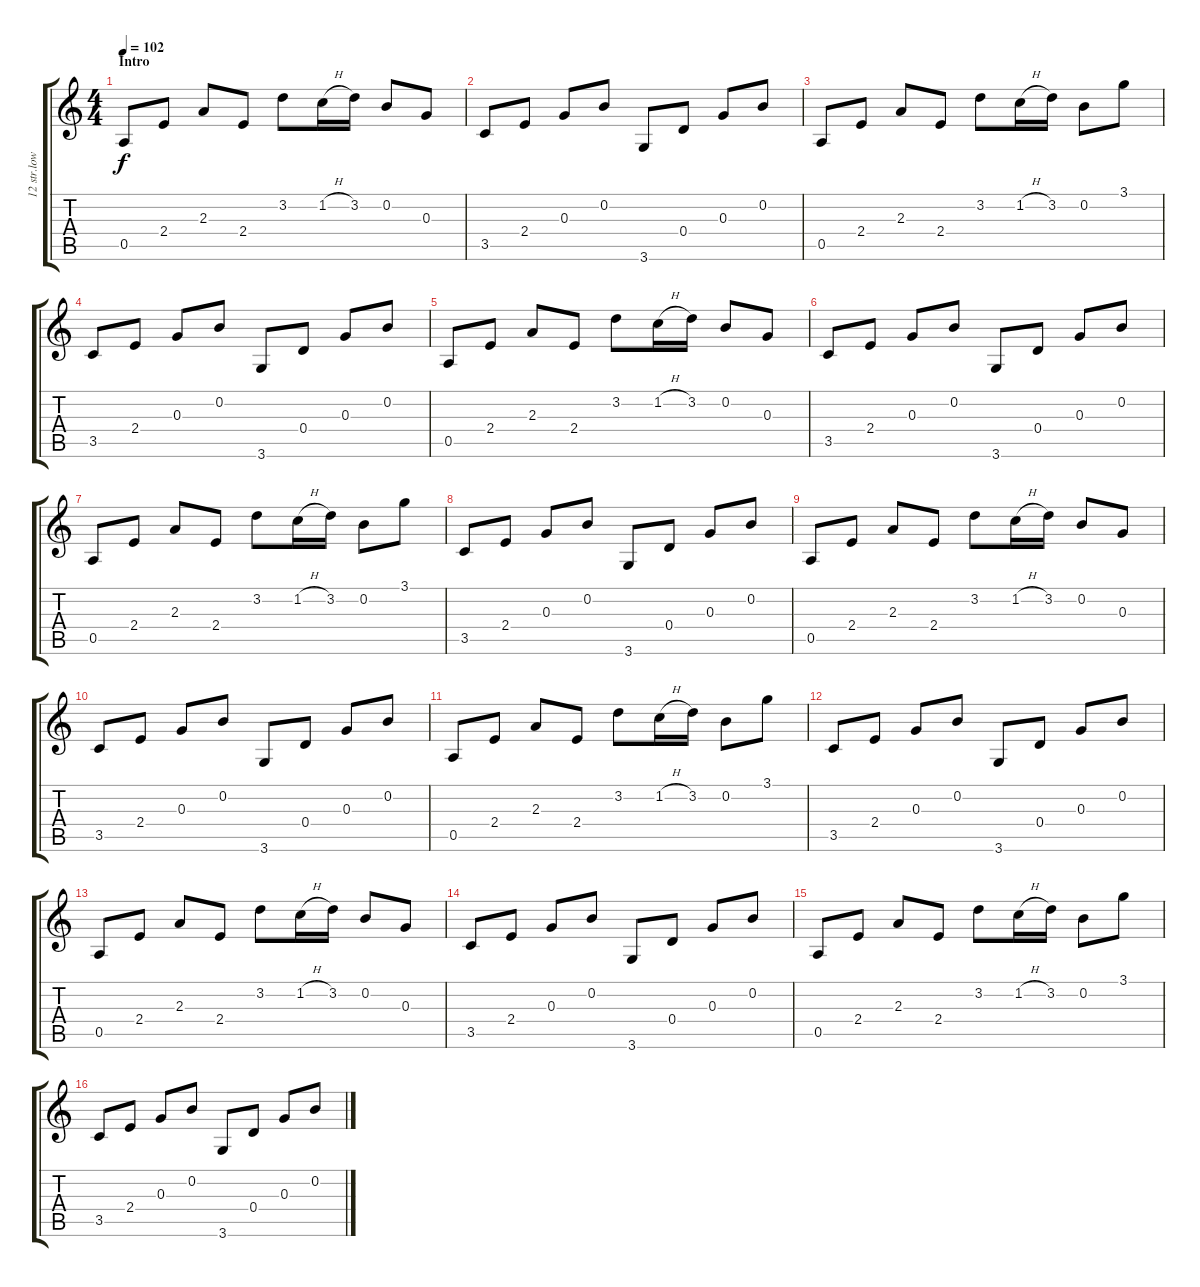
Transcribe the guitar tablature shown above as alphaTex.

\track ("12 str.low" "12 str.low") {instrument electricguitarclean}
\staff {score tabs}
\tuning (E4 B3 G3 D3 A2 E2) {hide}
\ts (4 4)
\section ("" "Intro")
\tempo 102
\clef g2
\ks c
0.5.8{dy f instrument electricguitarclean} 2.4.8 2.3.8 2.4.8 3.2.8 1.2{h}.16 3.2.16 0.2.8 0.3.8 |
3.5.8 2.4.8 0.3.8 0.2.8 3.6.8 0.4.8 0.3.8 0.2.8 |
0.5.8 2.4.8 2.3.8 2.4.8 3.2.8 1.2{h}.16 3.2.16 0.2.8 3.1.8 |
3.5.8 2.4.8 0.3.8 0.2.8 3.6.8 0.4.8 0.3.8 0.2.8 |
0.5.8 2.4.8 2.3.8 2.4.8 3.2.8 1.2{h}.16 3.2.16 0.2.8 0.3.8 |
3.5.8 2.4.8 0.3.8 0.2.8 3.6.8 0.4.8 0.3.8 0.2.8 |
0.5.8 2.4.8 2.3.8 2.4.8 3.2.8 1.2{h}.16 3.2.16 0.2.8 3.1.8 |
3.5.8 2.4.8 0.3.8 0.2.8 3.6.8 0.4.8 0.3.8 0.2.8 |
0.5.8 2.4.8 2.3.8 2.4.8 3.2.8 1.2{h}.16 3.2.16 0.2.8 0.3.8 |
3.5.8 2.4.8 0.3.8 0.2.8 3.6.8 0.4.8 0.3.8 0.2.8 |
0.5.8 2.4.8 2.3.8 2.4.8 3.2.8 1.2{h}.16 3.2.16 0.2.8 3.1.8 |
3.5.8 2.4.8 0.3.8 0.2.8 3.6.8 0.4.8 0.3.8 0.2.8 |
0.5.8 2.4.8 2.3.8 2.4.8 3.2.8 1.2{h}.16 3.2.16 0.2.8 0.3.8 |
3.5.8 2.4.8 0.3.8 0.2.8 3.6.8 0.4.8 0.3.8 0.2.8 |
0.5.8 2.4.8 2.3.8 2.4.8 3.2.8 1.2{h}.16 3.2.16 0.2.8 3.1.8 |
3.5.8 2.4.8 0.3.8 0.2.8 3.6.8 0.4.8 0.3.8 0.2.8
